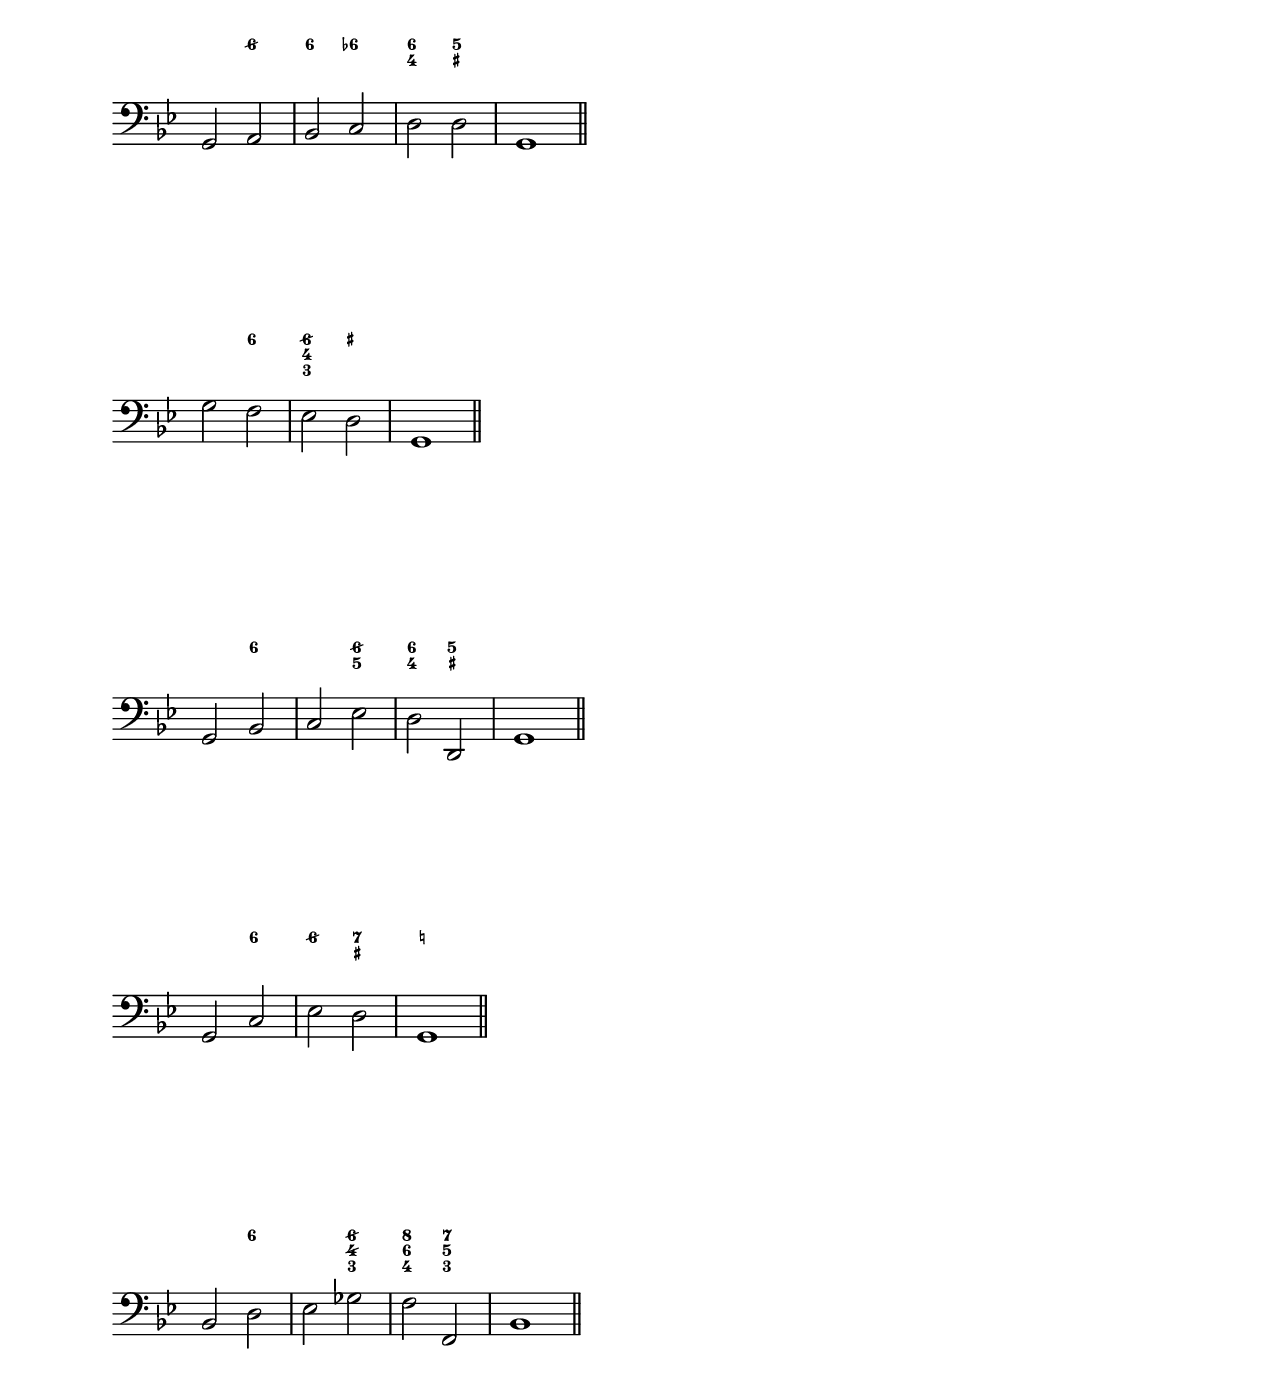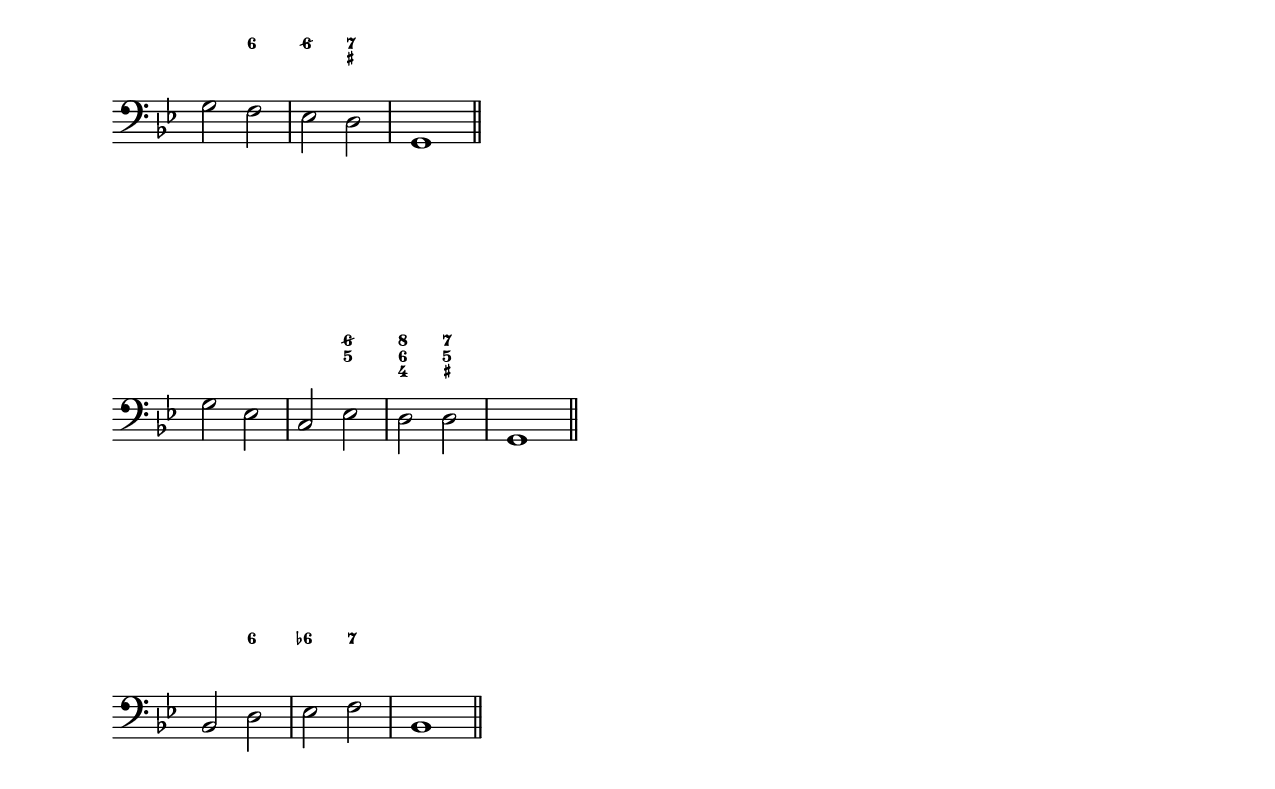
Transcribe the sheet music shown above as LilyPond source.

\version "2.14.2"

#(set-default-paper-size "letter")
#(set-global-staff-size 20)

\header {
	title = ""
	subtitle = ""
	poet = ""
	composer = ""
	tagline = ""
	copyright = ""
	}

\paper {
	indent = 0.0\in
	top-margin = 1.5\in
	bottom-margin = 0.25\in
	page-top-space = 0\in
	before-title-space = 0\in
	between-title-space = 1.5\in
	after-title-space = 1.05\in
	line-width = 7.0\in
	left-margin = 0.75\in
	right-margin = 0.75\in
	ragged-right = ##t
	ragged-bottom = ##f
	ragged-last-bottom = ##t
	system-system-spacing #'minimum-distance = #25
	markup-system-spacing #'minimum-distance = #18
	last-bottom-spacing #'minimum-distance = #15
%	page-count = #3
	print-page-number = ##f
	}

global = { 
	\override Score.PaperColumn #'keep-inside-line = ##t 	
	\override Score.BarNumber #'padding = #2
	\override VoltaBracket #'extra-offset = #'(0 . -3)
	\override ChordName #'font-family = #'roman
%	\override Score.LyricText #'font-series = #'bold
%	\override Score.LyricText #'font-family = #'sans
	\override ChordName #'font-size = #0.5
	\override Staff.TimeSignature #'style = #'() 
	\set majorSevenSymbol = \markup { "maj7" }
	\override Staff.StaffGrouper #'staff-staff-spacing #'minimum-distance = #40

	% enter key signature, time signature, pickup length here
	\key g \minor
	\time 2/2
%	\partial 8
	}

upper = \relative c'' {
	\clef treble
	<<
		{
			% enter melody here
			} \\
			
		{
			% enter middle voices (alto & tenor) here
			}
		>>
	}

lower = <<
	\new Voice = "bass" <<
		\relative c {
			\clef bass
			
			% enter bass line here
			g2 a bes c d d g,1 \bar "||" \break
			g'2 f es d g,1 \bar "||" \break
			g2 bes c es d d, g1 \bar "||" \break
			g2 c es d g,1 \bar "||" \break
			bes2 d es ges f f, bes1 \bar "||" \break
			g'2 f es d g,1 \bar "||" \break
			g'2 es c es d d g,1 \bar "||" \break
			bes2 d es f bes,1 \bar "||" \break
			}
		
		\new FiguredBass \figuremode {
			\override BassFigure #'extra-offset = #'(0 . 12)
			
			% enter figures here within <> brackets
				% use + for sharp, - for flat, ! for natural
				% _ will make accidental by itself (apply to 3)
				% use s if bass note has no figure
			s2 <6/> <6> <6-> <6 4> <5 _+> s1
			s2 <6> <6/ 4 3> <_+> s1
			s2 <6> s <6/ 5> <6 4> <5 _+> s1
			s2 <6> <6/> <7 _+> <_!>1
			s2 <6> s <6/ 4/ 3> <8 6 4> <7 5 3> s1
			s2 <6> <6/> <7 _+> s1
			s2 s s <6/ 5> <8 6 4> <7 5 _+> s1
			s2 <6> <6-> <7> s1
			}
		>>
	>>

functionalBass = {
	\set stanza = \markup { \normal-text "" }
		\lyricmode {
		
		% enter functional bass here, follwing the rules of lilypond lyrics

		}
	}

dynamics = {
	s1\p
	}

pedal = {
	s2\sustainOn
	s\sustainOff
	}

\score {
	\new PianoStaff \with { 
		\override StaffGrouper #'staff-staff-spacing #'minimum-distance = #15
		}
		<<
		\set PianoStaff.instrumentName = " "
		\set PianoStaff.shortInstrumentName = " "
		\set PianoStaff.midiInstrument = "piano" 
%		\new Staff = "Staff_pfUpper" << \global \upper >>
%		\new Dynamics = "Dynamics_pf" \dynamics
		\new Staff = "Staff_pfLower" << \global \lower >>
%		\new Lyrics \lyricsto "bass" { \functionalBass }
%		\new Dynamics = "pedal" \pedal	
		>>
	\layout { 
		\context { \Score \remove "Bar_number_engraver" }
		\context { \Staff \remove "Time_signature_engraver" }
		}
	}
